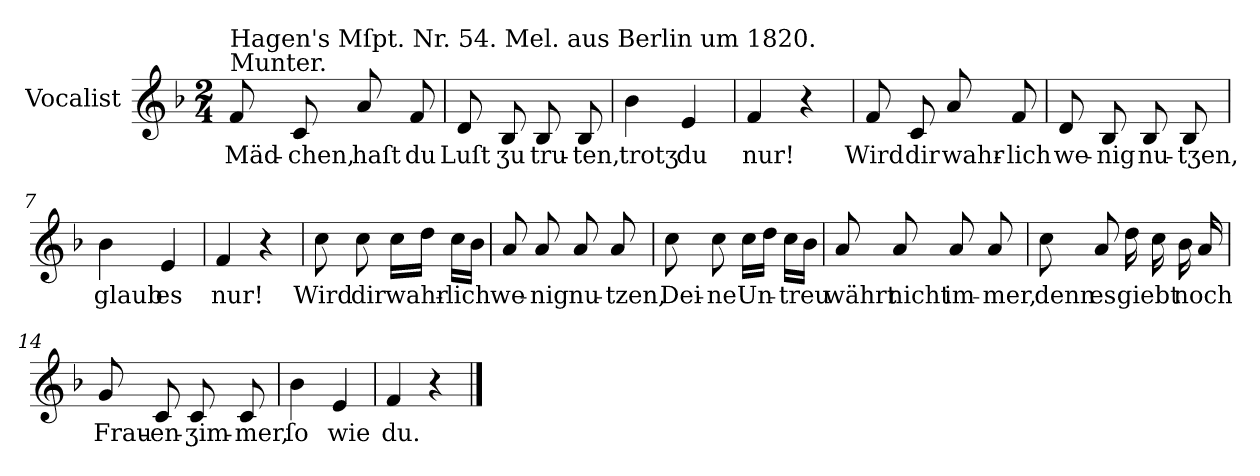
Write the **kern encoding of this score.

**kern	**text
*part1	*part1
*staff1	*staff1
*I"Vocalist	*
*k[b-]	*
*F:	*
*M2/4	*
=1	=1
!LO:TX:a:t=Munter.	!
!LO:TX:a:t=Hagen's Mſpt. Nr. 54. Mel. aus Berlin um 1820.	!
8f	Mäd-
8c	-chen,
8a	haſt
8f	du
=2	=2
8d	Luſt
8B-	ʒu
8B-	tru-
8B-	-ten,
=3	=3
4b-	trotʒ
4e	du
=4	=4
4f	nur!
4r	.
=5	=5
8f	Wird
8c	dir
8a	wahr-
8f	-lich
=6	=6
8d	we-
8B-	-nig
8B-	nu-
8B-	-tʒen,
=7	=7
4b-	glaub
4e	es
=8	=8
4f	nur!
4r	.
=9	=9
8cc	Wird
8cc	dir
16ccLL	wahr-
16ddJJ	.
16ccLL	-lich
16b-JJ	.
=10	=10
8a	we-
8a	-nig
8a	nu-
8a	-tzen,
=11	=11
8cc	Dei-
8cc	-ne
16ccLL	Un-
16ddJJ	.
16ccLL	-treu
16b-JJ	.
=12	=12
8a	währt
8a	nicht
8a	im-
8a	-mer,
=13	=13
8cc	denn
8a	es
16dd	giebt
16cc	.
16b-	noch
16a	.
=14	=14
8g	Frau-
8c	-en-
8c	-ʒim-
8c	-mer,
=15	=15
4b-	ſo
4e	wie
=16	=16
4f	du.
4r	.
==	==
*-	*-
